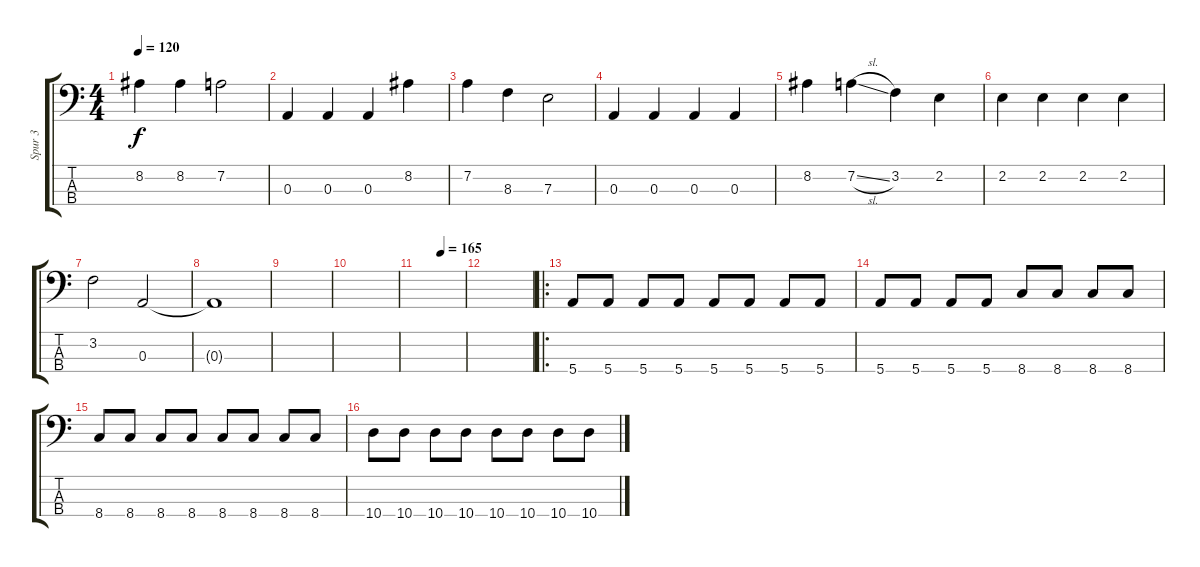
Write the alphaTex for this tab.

\track ("Spur 3" "Spur 3") {instrument electricbasspick}
\staff {score tabs}
\tuning (G2 D2 A1 E1) {hide}
\ts (4 4)
\tempo 120
\clef f4
\ks c
8.2.4{dy f} 8.2.4 7.2.2 |
0.3.4 0.3.4 0.3.4 8.2.4 |
7.2.4 8.3.4 7.3.2 |
0.3.4 0.3.4 0.3.4 0.3.4 |
8.2.4 7.2{sl}.4 3.2.4 2.2.4 |
2.2.4 2.2.4 2.2.4 2.2.4 |
3.2.2 0.3.2 |
0.3{t}.1 |
|
|
\tempo (165 0.5)
|
|
\ro
5.4.8 5.4.8 5.4.8 5.4.8 5.4.8 5.4.8 5.4.8 5.4.8 |
5.4.8 5.4.8 5.4.8 5.4.8 8.4.8 8.4.8 8.4.8 8.4.8 |
8.4.8 8.4.8 8.4.8 8.4.8 8.4.8 8.4.8 8.4.8 8.4.8 |
10.4.8 10.4.8 10.4.8 10.4.8 10.4.8 10.4.8 10.4.8 10.4.8
